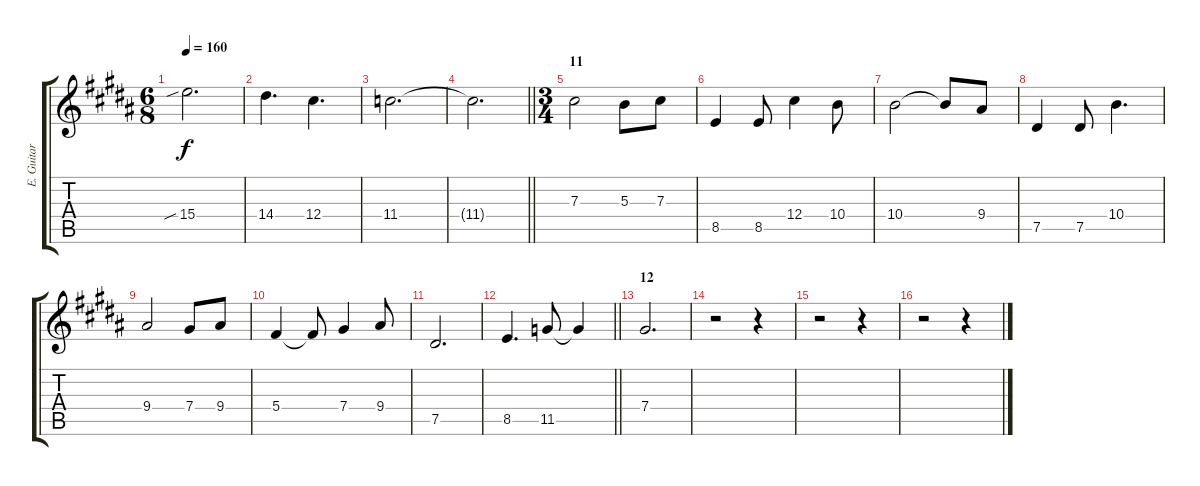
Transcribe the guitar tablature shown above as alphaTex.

\track ("E. Guitar I" "E. Guitar ") {instrument overdrivenguitar}
\staff {score tabs}
\tuning (Eb4 Bb3 Gb3 Db3 Ab2 Db2) {hide}
\ts (6 8)
\tempo 160
\clef g2
\ks b
15.4{sib}.2{d dy f} |
14.4.4{d} 12.4.4{d} |
11.4.2{d} |
\barLineRight lightlight
11.4{t}.2{d} |
\ts (3 4)
\section ("" "11")
7.3.2 5.3.8 7.3.8 |
8.5.4 8.5.8 12.4.4 10.4.8 |
10.4.2 10.4{t}.8 9.4.8 |
7.5.4 7.5.8 10.4.4{d} |
9.4.2 7.4.8 9.4.8 |
5.4.4 5.4{t}.8 7.4.4 9.4.8 |
7.5.2{d} |
\barLineRight lightlight
8.5.4{d} 11.5.8 11.5{t}.4 |
\section ("" "12")
7.4.2{d} |
r.2 r.4 |
r.2 r.4 |
r.2 r.4
